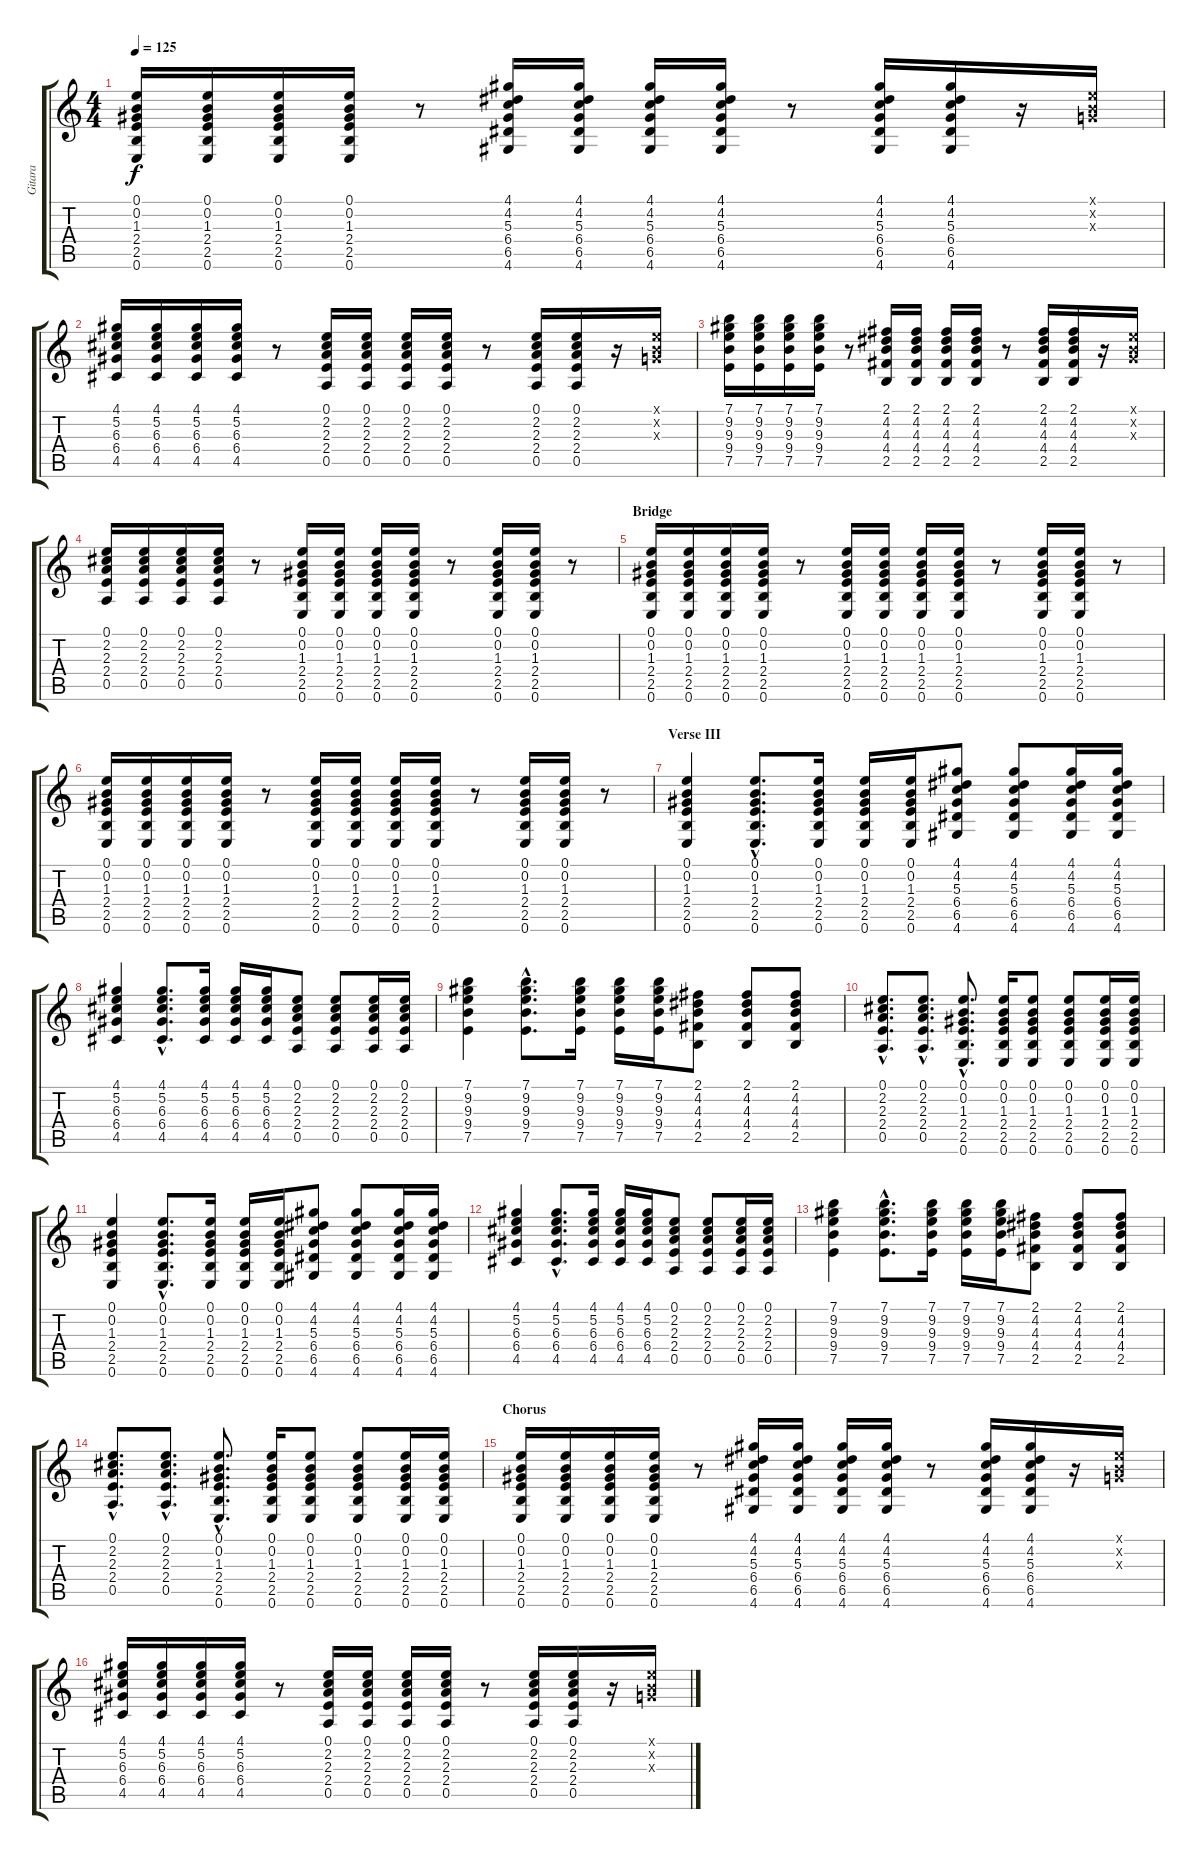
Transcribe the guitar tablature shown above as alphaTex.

\track ("Gitara" "Gitara") {instrument distortionguitar}
\staff {score tabs}
\tuning (E4 B3 G3 D3 A2 E2) {hide}
\ts (4 4)
\tempo 125
\clef g2
\ks c
(0.1 0.2 1.3 2.4 2.5 0.6).16{dy f} (0.1 0.2 1.3 2.4 2.5 0.6).16 (0.1 0.2 1.3 2.4 2.5 0.6).16 (0.1 0.2 1.3 2.4 2.5 0.6).16 r.8 (4.1 4.2 5.3 6.4 6.5 4.6).16 (4.1 4.2 5.3 6.4 6.5 4.6).16 (4.1 4.2 5.3 6.4 6.5 4.6).16 (4.1 4.2 5.3 6.4 6.5 4.6).16 r.8 (4.1 4.2 5.3 6.4 6.5 4.6).16 (4.1 4.2 5.3 6.4 6.5 4.6).16 r.16 (0.1{x} 0.2{x} 0.3{x}).16 |
(4.1 5.2 6.3 6.4 4.5).16 (4.1 5.2 6.3 6.4 4.5).16 (4.1 5.2 6.3 6.4 4.5).16 (4.1 5.2 6.3 6.4 4.5).16 r.8 (0.1 2.2 2.3 2.4 0.5).16 (0.1 2.2 2.3 2.4 0.5).16 (0.1 2.2 2.3 2.4 0.5).16 (0.1 2.2 2.3 2.4 0.5).16 r.8 (0.1 2.2 2.3 2.4 0.5).16 (0.1 2.2 2.3 2.4 0.5).16 r.16 (0.1{x} 0.2{x} 0.3{x}).16 |
(7.1 9.2 9.3 9.4 7.5).16 (7.1 9.2 9.3 9.4 7.5).16 (7.1 9.2 9.3 9.4 7.5).16 (7.1 9.2 9.3 9.4 7.5).16 r.8 (2.1 4.2 4.3 4.4 2.5).16 (2.1 4.2 4.3 4.4 2.5).16 (2.1 4.2 4.3 4.4 2.5).16 (2.1 4.2 4.3 4.4 2.5).16 r.8 (2.1 4.2 4.3 4.4 2.5).16 (2.1 4.2 4.3 4.4 2.5).16 r.16 (0.1{x} 0.2{x} 0.3{x}).16 |
(0.1 2.2 2.3 2.4 0.5).16 (0.1 2.2 2.3 2.4 0.5).16 (0.1 2.2 2.3 2.4 0.5).16 (0.1 2.2 2.3 2.4 0.5).16 r.8 (0.1 0.2 1.3 2.4 2.5 0.6).16 (0.1 0.2 1.3 2.4 2.5 0.6).16 (0.1 0.2 1.3 2.4 2.5 0.6).16 (0.1 0.2 1.3 2.4 2.5 0.6).16 r.8 (0.1 0.2 1.3 2.4 2.5 0.6).16 (0.1 0.2 1.3 2.4 2.5 0.6).16 r.8 |
\section ("" "Bridge")
(0.1 0.2 1.3 2.4 2.5 0.6).16 (0.1 0.2 1.3 2.4 2.5 0.6).16 (0.1 0.2 1.3 2.4 2.5 0.6).16 (0.1 0.2 1.3 2.4 2.5 0.6).16 r.8 (0.1 0.2 1.3 2.4 2.5 0.6).16 (0.1 0.2 1.3 2.4 2.5 0.6).16 (0.1 0.2 1.3 2.4 2.5 0.6).16 (0.1 0.2 1.3 2.4 2.5 0.6).16 r.8 (0.1 0.2 1.3 2.4 2.5 0.6).16 (0.1 0.2 1.3 2.4 2.5 0.6).16 r.8 |
(0.1 0.2 1.3 2.4 2.5 0.6).16 (0.1 0.2 1.3 2.4 2.5 0.6).16 (0.1 0.2 1.3 2.4 2.5 0.6).16 (0.1 0.2 1.3 2.4 2.5 0.6).16 r.8 (0.1 0.2 1.3 2.4 2.5 0.6).16 (0.1 0.2 1.3 2.4 2.5 0.6).16 (0.1 0.2 1.3 2.4 2.5 0.6).16 (0.1 0.2 1.3 2.4 2.5 0.6).16 r.8 (0.1 0.2 1.3 2.4 2.5 0.6).16 (0.1 0.2 1.3 2.4 2.5 0.6).16 r.8 |
\section ("" "Verse III")
(0.1 0.2 1.3 2.4 2.5 0.6).4{volume 8 instrument distortionguitar} (0.1{hac} 0.2{hac} 1.3{hac} 2.4{hac} 2.5{hac} 0.6{hac}).8{d} (0.1 0.2 1.3 2.4 2.5 0.6).16 (0.1 0.2 1.3 2.4 2.5 0.6).16 (0.1 0.2 1.3 2.4 2.5 0.6).16 (4.1 4.2 5.3 6.4 6.5 4.6).8 (4.1 4.2 5.3 6.4 6.5 4.6).8 (4.1 4.2 5.3 6.4 6.5 4.6).16 (4.1 4.2 5.3 6.4 6.5 4.6).16 |
(4.1 5.2 6.3 6.4 4.5).4 (4.1{hac} 5.2{hac} 6.3{hac} 6.4{hac} 4.5{hac}).8{d} (4.1 5.2 6.3 6.4 4.5).16 (4.1 5.2 6.3 6.4 4.5).16 (4.1 5.2 6.3 6.4 4.5).16 (0.1 2.2 2.3 2.4 0.5).8 (0.1 2.2 2.3 2.4 0.5).8 (0.1 2.2 2.3 2.4 0.5).16 (0.1 2.2 2.3 2.4 0.5).16 |
(7.1 9.2 9.3 9.4 7.5).4 (7.1{hac} 9.2{hac} 9.3{hac} 9.4{hac} 7.5{hac}).8{d} (7.1 9.2 9.3 9.4 7.5).16 (7.1 9.2 9.3 9.4 7.5).16 (7.1 9.2 9.3 9.4 7.5).16 (2.1 4.2 4.3 4.4 2.5).8 (2.1 4.2 4.3 4.4 2.5).8 (2.1 4.2 4.3 4.4 2.5).8 |
(0.1{hac} 2.2{hac} 2.3{hac} 2.4{hac} 0.5{hac}).8{d} (0.1{hac} 2.2{hac} 2.3{hac} 2.4{hac} 0.5{hac}).8{d} (0.1{hac} 0.2{hac} 1.3{hac} 2.4{hac} 2.5{hac} 0.6{hac}).8{d} (0.1 0.2 1.3 2.4 2.5 0.6).16 (0.1 0.2 1.3 2.4 2.5 0.6).8 (0.1 0.2 1.3 2.4 2.5 0.6).8 (0.1 0.2 1.3 2.4 2.5 0.6).16 (0.1 0.2 1.3 2.4 2.5 0.6).16 |
(0.1 0.2 1.3 2.4 2.5 0.6).4{volume 8 instrument distortionguitar} (0.1{hac} 0.2{hac} 1.3{hac} 2.4{hac} 2.5{hac} 0.6{hac}).8{d} (0.1 0.2 1.3 2.4 2.5 0.6).16 (0.1 0.2 1.3 2.4 2.5 0.6).16 (0.1 0.2 1.3 2.4 2.5 0.6).16 (4.1 4.2 5.3 6.4 6.5 4.6).8 (4.1 4.2 5.3 6.4 6.5 4.6).8 (4.1 4.2 5.3 6.4 6.5 4.6).16 (4.1 4.2 5.3 6.4 6.5 4.6).16 |
(4.1 5.2 6.3 6.4 4.5).4 (4.1{hac} 5.2{hac} 6.3{hac} 6.4{hac} 4.5{hac}).8{d} (4.1 5.2 6.3 6.4 4.5).16 (4.1 5.2 6.3 6.4 4.5).16 (4.1 5.2 6.3 6.4 4.5).16 (0.1 2.2 2.3 2.4 0.5).8 (0.1 2.2 2.3 2.4 0.5).8 (0.1 2.2 2.3 2.4 0.5).16 (0.1 2.2 2.3 2.4 0.5).16 |
(7.1 9.2 9.3 9.4 7.5).4 (7.1{hac} 9.2{hac} 9.3{hac} 9.4{hac} 7.5{hac}).8{d} (7.1 9.2 9.3 9.4 7.5).16 (7.1 9.2 9.3 9.4 7.5).16 (7.1 9.2 9.3 9.4 7.5).16 (2.1 4.2 4.3 4.4 2.5).8 (2.1 4.2 4.3 4.4 2.5).8 (2.1 4.2 4.3 4.4 2.5).8 |
(0.1{hac} 2.2{hac} 2.3{hac} 2.4{hac} 0.5{hac}).8{d} (0.1{hac} 2.2{hac} 2.3{hac} 2.4{hac} 0.5{hac}).8{d} (0.1{hac} 0.2{hac} 1.3{hac} 2.4{hac} 2.5{hac} 0.6{hac}).8{d} (0.1 0.2 1.3 2.4 2.5 0.6).16 (0.1 0.2 1.3 2.4 2.5 0.6).8 (0.1 0.2 1.3 2.4 2.5 0.6).8 (0.1 0.2 1.3 2.4 2.5 0.6).16 (0.1 0.2 1.3 2.4 2.5 0.6).16 |
\section ("" "Chorus")
(0.1 0.2 1.3 2.4 2.5 0.6).16{volume 12 instrument distortionguitar} (0.1 0.2 1.3 2.4 2.5 0.6).16 (0.1 0.2 1.3 2.4 2.5 0.6).16 (0.1 0.2 1.3 2.4 2.5 0.6).16 r.8 (4.1 4.2 5.3 6.4 6.5 4.6).16 (4.1 4.2 5.3 6.4 6.5 4.6).16 (4.1 4.2 5.3 6.4 6.5 4.6).16 (4.1 4.2 5.3 6.4 6.5 4.6).16 r.8 (4.1 4.2 5.3 6.4 6.5 4.6).16 (4.1 4.2 5.3 6.4 6.5 4.6).16 r.16 (0.1{x} 0.2{x} 0.3{x}).16 |
(4.1 5.2 6.3 6.4 4.5).16 (4.1 5.2 6.3 6.4 4.5).16 (4.1 5.2 6.3 6.4 4.5).16 (4.1 5.2 6.3 6.4 4.5).16 r.8 (0.1 2.2 2.3 2.4 0.5).16 (0.1 2.2 2.3 2.4 0.5).16 (0.1 2.2 2.3 2.4 0.5).16 (0.1 2.2 2.3 2.4 0.5).16 r.8 (0.1 2.2 2.3 2.4 0.5).16 (0.1 2.2 2.3 2.4 0.5).16 r.16 (0.1{x} 0.2{x} 0.3{x}).16
